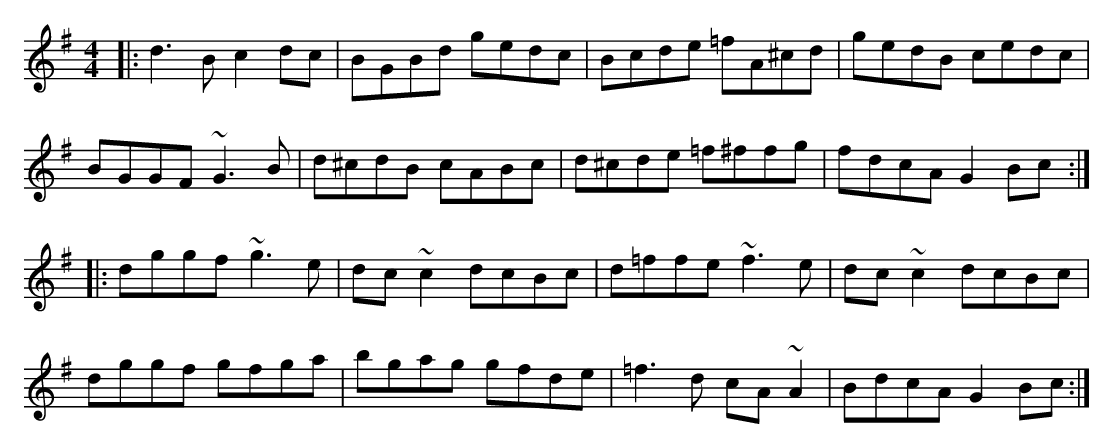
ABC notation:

X:1
M:4/4
K:G
|:d3B c2dc|BGBd gedc|Bcde =fA^cd|gedB cedc|
BGGF ~G3B|d^cdB cABc|d^cde =f^ffg|fdcA G2Bc:|
|:dggf ~g3e|dc~c2 dcBc|d=ffe ~f3e|dc~c2 dcBc|
dggf gfga|bgag gfde|=f3d cA~A2|BdcA G2Bc:|
